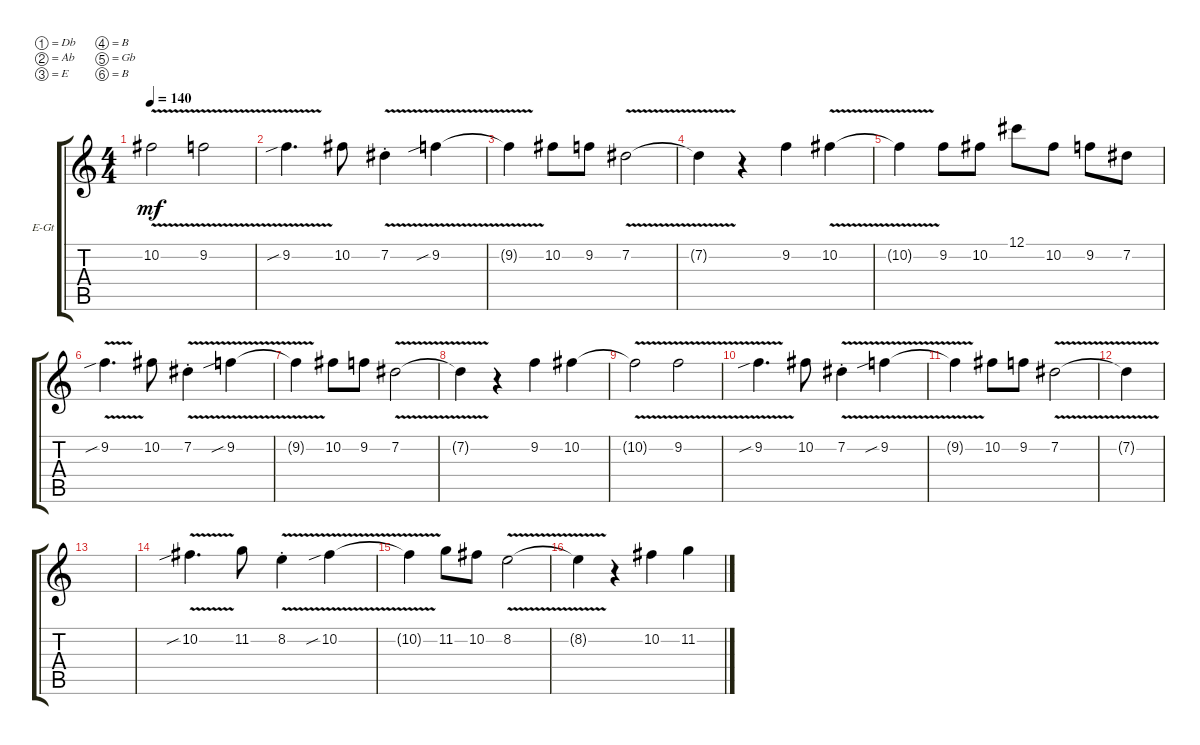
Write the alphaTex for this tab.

\bracketExtendMode groupsimilarinstruments
\firstSystemTrackNameOrientation horizontal
\otherSystemsTrackNameOrientation horizontal
\track ("Lead" "E-Gt") {instrument distortionguitar}
\staff {score tabs}
\tuning (Db4 Ab3 E3 B2 Gb2 B1)
\ts (4 4)
\tempo 140
\clef g2
\ks c
10.2{v t}.2{dy mf} 9.2{v}.2 |
9.2{v sib}.4{d} 10.2.8 7.2{v st}.4 9.2{v sib}.4 |
9.2{v t}.4 10.2.8 9.2.8 7.2{v}.2 |
7.2{t}.4 r.4 9.2.4 10.2{v}.4 |
10.2{v t}.4 9.2.8 10.2.8 12.1.8 10.2.8 9.2.8 7.2.8 |
9.2{v sib}.4{d} 10.2.8 7.2{v st}.4 9.2{v sib}.4 |
9.2{v t}.4 10.2.8 9.2.8 7.2{v}.2 |
7.2{t}.4 r.4 9.2.4 10.2.4 |
10.2{v t}.2 9.2{v}.2 |
9.2{v sib}.4{d} 10.2.8 7.2{v st}.4 9.2{v sib}.4 |
9.2{v t}.4 10.2.8 9.2.8 7.2{v}.2 |
7.2{t}.4 |
|
10.2{v sib}.4{d} 11.2.8 8.2{v st}.4 10.2{v sib}.4 |
10.2{v t}.4 11.2.8 10.2.8 8.2{v}.2 |
8.2{t}.4 r.4 10.2.4 11.2.4
